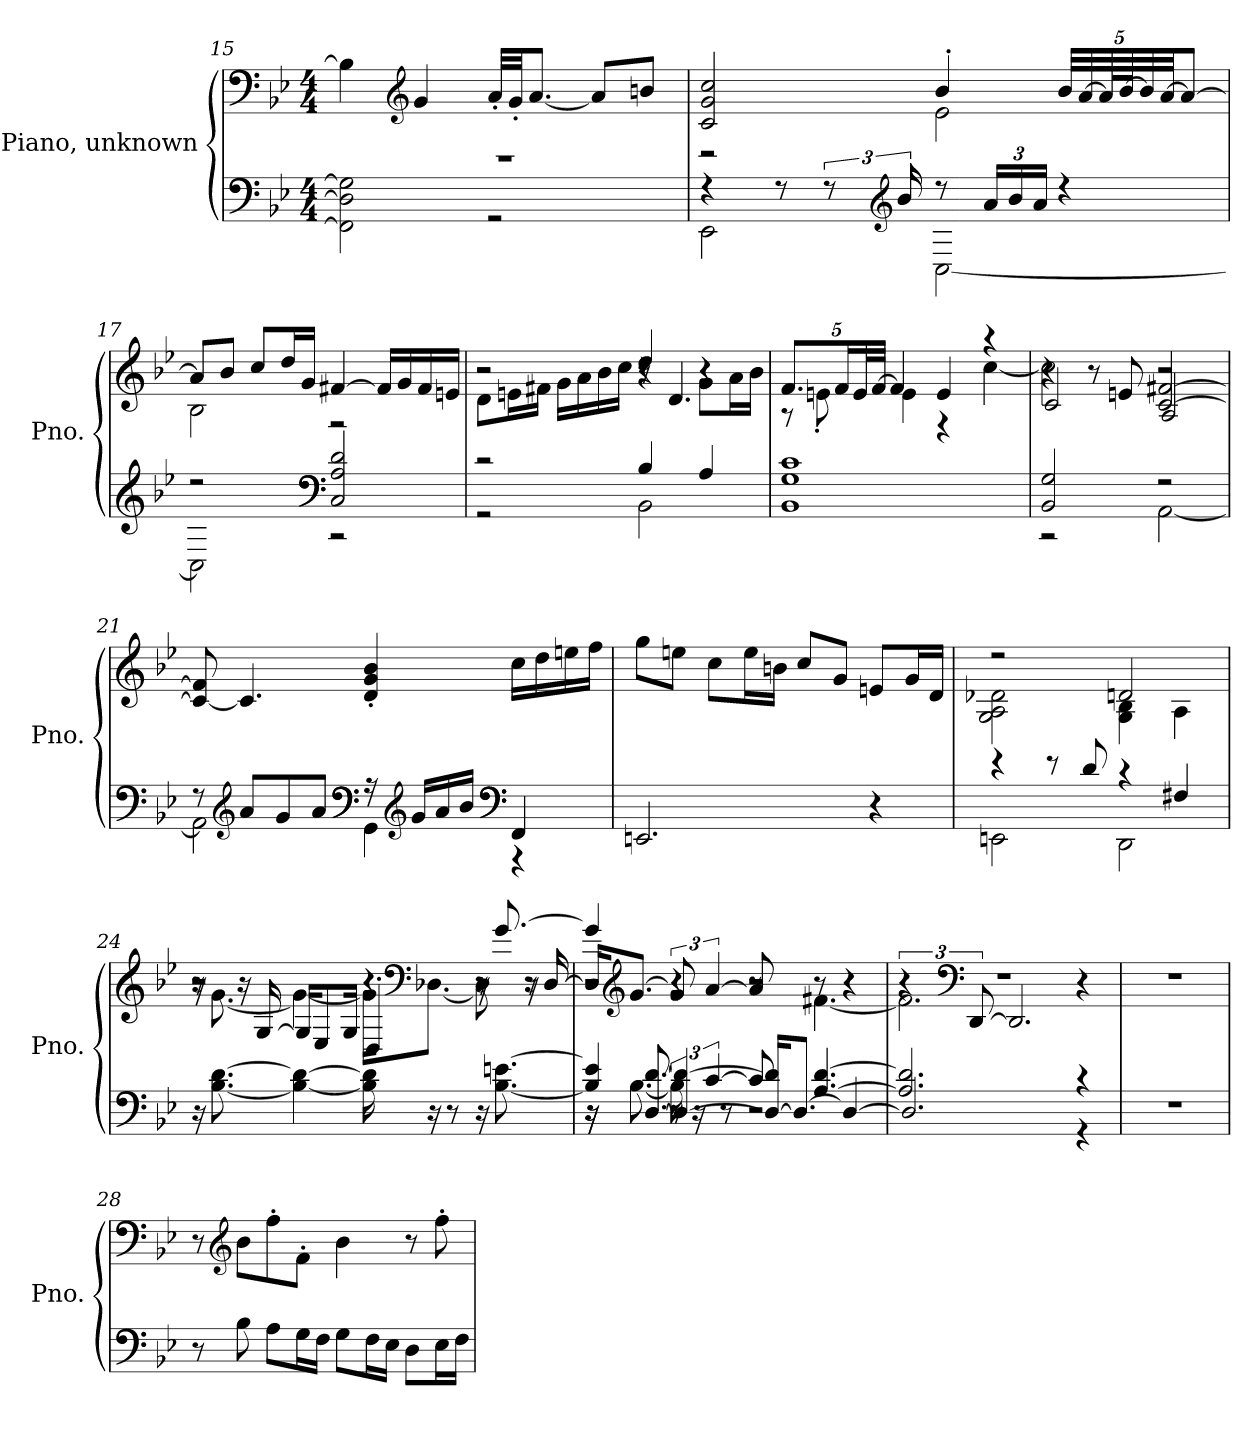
**kern	**kern
*part1	*part1
*staff2	*staff1
*I"Piano, unknown	*
*I'Pno.	*
!!LO:LB:g=z
*clefF4	*clefF4
*k[b-e-]	*k[b-e-]
*M4/4	*M4/4
=15	=15
*^	*
1r	2FF\] 2D\] 2G\]	4B\]
*	*	*clefG2
.	.	4g/
.	2r	32a'/LLL
.	.	32g'/JJ
.	.	[8.a/J
.	.	8a/L]
.	.	8bn/J
=16	=16	=16
*	*	*^
4r	2EE-\	2c/ 2g/ 2cc/	2r
8r	.	.	.
12r	.	.	.
*clefG2	*	*	*
24b-/	.	.	.
8r	[2C\	4b-'/	2e-\
*Xbrackettup	*	*	*
24a/LL	.	.	.
24b-/	.	.	.
24a/JJ	.	.	.
*	*	*Xbrackettup	*
4r	.	40b-/LLL	.
.	.	[40a/	.
.	.	80a/L]	.
.	.	[80b-/J	.
.	.	40b-/]	.
.	.	[40a/JJ	.
.	.	8a/J_	.
=17	=17	=17	=17
2r	2C\]	8a/L]	2B-\
.	.	8b-/J	.
.	.	8cc/L	.
.	.	16dd/L	.
.	.	16g/JJ	.
*clefF4	*	*	*
2C/ 2A/ 2d/	2r	[4f#X/	2r
.	.	16f#/LL]	.
.	.	16g/	.
.	.	16f#/	.
.	.	16en/JJ	.
!!LO:LB:g=z
=18	=18	=18	=18
*	*	*	*^
2r	2r	2r	8d\L	2r
.	.	.	16en\L	.
.	.	.	16f#X\JJ	.
.	.	.	16g\LL	.
.	.	.	16a\	.
.	.	.	16b-\	.
.	.	.	16cc\JJ	.
4B-/	2BB-\	4dd/	4r	8r
.	.	.	.	4.d/
4A/	.	4r	8g\L	.
.	.	.	16a\L	.
.	.	.	16b-\JJ	.
*v	*v	*	*	*
*	*	*v	*v
=19	=19	=19
1BB- 1G 1c	10.f/L	8r
.	.	8en'\
.	20f/L	.
.	40e/L	.
.	[40f/JJJ	.
.	4f/]	4e\
.	4e/	4r
.	4r	[4cc\
=20	=20	=20
*^	*	*^
2BB-/ 2G/	2r	4r	2cc\]	2c/
.	.	8r	.	.
.	.	8en/	.	.
2r	[2AA\	[2c/ [2f#X/	2r	2A/
*	*	*v	*v	*v
!!LO:LB:g=z
=21	=21	=21
8r	2AA\]	8c/_ 8f#/]
*clefG2	*	*
8a/L	.	4.c/]
8g/	.	.
8a/J	.	.
*clefF4	*	*
16r	4GG\	4d/' 4g/' 4b-/'
*clefG2	*	*
16g/LL	.	.
16a/	.	.
16b-/JJ	.	.
*clefF4	*	*
4FF/	4r	16cc\LL
.	.	16dd\
.	.	16een\
.	.	16ff\JJ
*v	*v	*
=22	=22
2.EEn/	8gg\L
.	8een\J
.	8cc\L
.	16ee\L
.	16bn\JJ
.	8cc/L
.	8g/J
4r	8en/L
.	16g/L
.	16d/JJ
=23	=23
*^	*^
4r	2EEn\	2r	2G\ 2A\ 2d-X\
8r	.	.	.
8d/	.	.	.
4r	2DD\	2dn/	4G\ 4B-\
4F#X/	.	.	4A\
*v	*v	*	*
!!LO:LB:g=z
=24	=24	=24
*	*	*^
16r	2r	16r	8r
[8.B-\ [8.d\	.	[8.g\	.
.	.	.	16r
.	.	.	[16G/
4B-\_ 4d\_	.	4g\_	16G/KL]
.	.	.	8E-/
.	.	.	16G/Jk
16B-\] 16d\]	4r	16g\KL]	4D'/
*	*clefF4	*	*
16r	.	[8.D-X\J	.
8r	.	.	.
16r	16r	8D-\]	8r
[8.B-\ [8.en\	[8.g/	.	.
.	.	8r	16r
.	.	.	[16D-/
=25	=25	=25	=25
*^	*	*	*
*	*^	*	*	*
4B-/] 4e/]	16r	16r	4g/]	2r	16D-/KL]
*	*	*	*clefG2	*	*
.	[8.B-\	[8.D/ [8.d/	.	.	[8.g/J
*brackettup	*	*	*	*	*brackettup
12r	16B-\]	4D/_ 4d/_	4r	.	12g/]
.	16r	.	.	.	.
[6c/	.	.	.	.	[6a/
.	8r	.	.	.	.
8c/]	2r	16D/_ 16d/]KL	2r	8r	8a/]
.	.	8.D/J_	.	.	.
[4.A/ [4.d/	.	.	.	[4.f#X\	8r
.	.	4D/_	.	.	4r
*	*v	*v	*	*	*
!!LO:PB:g=z	!!	!!
=26	=26	=26	=26	=26
2.A/] 2.d/]	2.D/]	1r	2.f#\]	6r
*	*	*clefF4	*	*
.	.	.	.	[12DD/
.	.	.	.	2.DD/]
4r	4r	.	4r	.
*v	*v	*	*	*
*	*v	*v	*v
=27	=27
1r	1r
=28	=28
8r	8r
*	*clefG2
8B-\	8b-\L
8A\L	8ff'\
16G\L	8f'\J
16F\JJ	.
8G\L	4b-\
16F\L	.
16E-\JJ	.
8D\L	8r
16E-\L	8ff'\
16F\JJ	.
=	=
*-	*-
